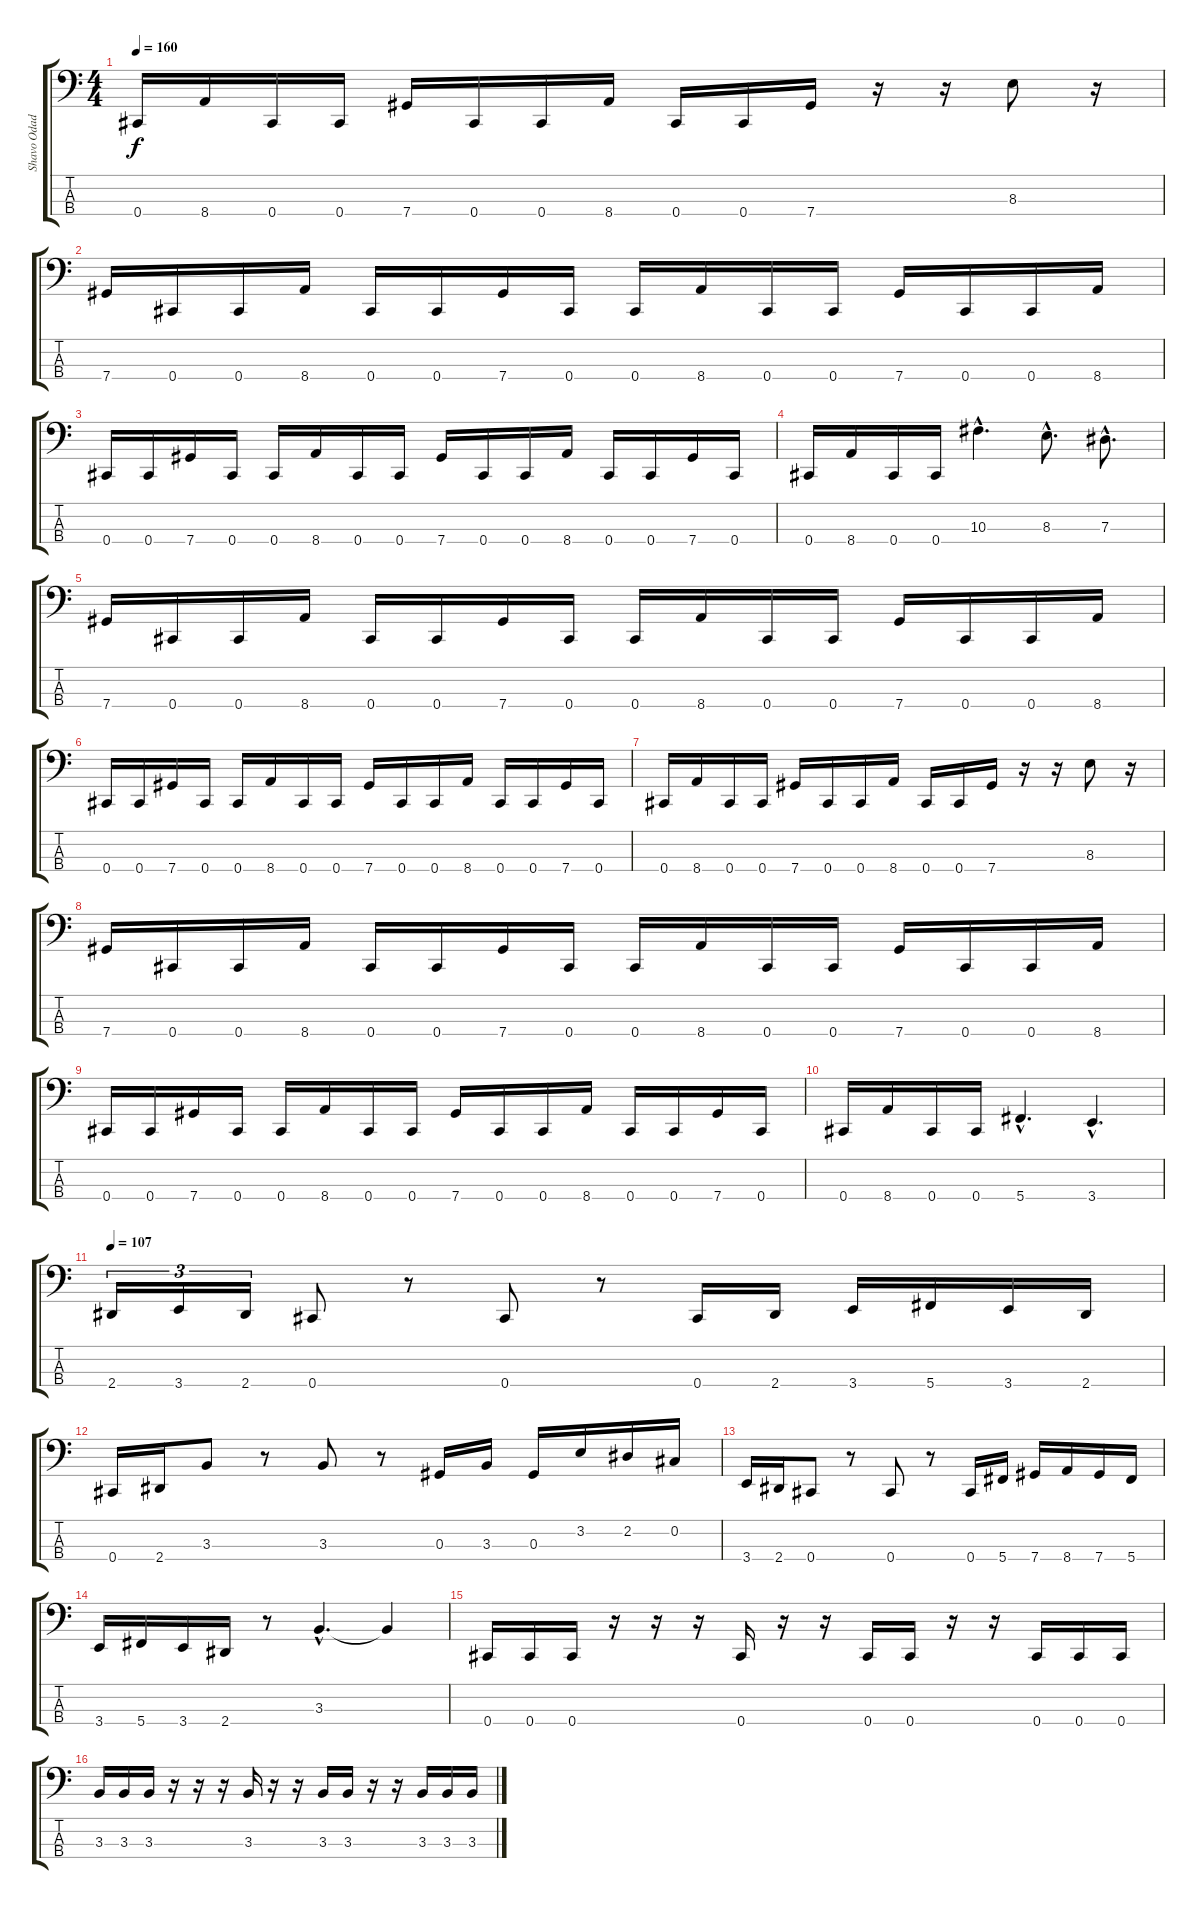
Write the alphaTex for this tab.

\track ("Shavo Odadjian(Bass)" "Shavo Odad") {instrument electricbassfinger}
\staff {score tabs}
\tuning (Gb2 Db2 Ab1 Db1) {hide}
\ts (4 4)
\tempo 160
\clef f4
\ks c
0.4.16{dy f} 8.4.16 0.4.16 0.4.16 7.4.16 0.4.16 0.4.16 8.4.16 0.4.16 0.4.16 7.4.16 r.16 r.16 8.3.8 r.16 |
7.4.16 0.4.16 0.4.16 8.4.16 0.4.16 0.4.16 7.4.16 0.4.16 0.4.16 8.4.16 0.4.16 0.4.16 7.4.16 0.4.16 0.4.16 8.4.16 |
0.4.16 0.4.16 7.4.16 0.4.16 0.4.16 8.4.16 0.4.16 0.4.16 7.4.16 0.4.16 0.4.16 8.4.16 0.4.16 0.4.16 7.4.16 0.4.16 |
0.4.16 8.4.16 0.4.16 0.4.16 10.3{hac}.4{d} 8.3{hac}.8{d} 7.3{hac}.8{d} |
7.4.16 0.4.16 0.4.16 8.4.16 0.4.16 0.4.16 7.4.16 0.4.16 0.4.16 8.4.16 0.4.16 0.4.16 7.4.16 0.4.16 0.4.16 8.4.16 |
0.4.16 0.4.16 7.4.16 0.4.16 0.4.16 8.4.16 0.4.16 0.4.16 7.4.16 0.4.16 0.4.16 8.4.16 0.4.16 0.4.16 7.4.16 0.4.16 |
0.4.16 8.4.16 0.4.16 0.4.16 7.4.16 0.4.16 0.4.16 8.4.16 0.4.16 0.4.16 7.4.16 r.16 r.16 8.3.8 r.16 |
7.4.16 0.4.16 0.4.16 8.4.16 0.4.16 0.4.16 7.4.16 0.4.16 0.4.16 8.4.16 0.4.16 0.4.16 7.4.16 0.4.16 0.4.16 8.4.16 |
0.4.16 0.4.16 7.4.16 0.4.16 0.4.16 8.4.16 0.4.16 0.4.16 7.4.16 0.4.16 0.4.16 8.4.16 0.4.16 0.4.16 7.4.16 0.4.16 |
0.4.16 8.4.16 0.4.16 0.4.16 5.4{hac}.4{d} 3.4{hac}.4{d} |
\tempo 107
2.4.16{tu (3 2)} 3.4.16{tu (3 2)} 2.4.16{tu (3 2)} 0.4.8 r.8 0.4.8 r.8 0.4.16 2.4.16 3.4.16 5.4.16 3.4.16 2.4.16 |
0.4.16 2.4.16 3.3.8 r.8 3.3.8 r.8 0.3.16 3.3.16 0.3.16 3.2.16 2.2.16 0.2.16 |
3.4.16 2.4.16 0.4.8 r.8 0.4.8 r.8 0.4.16 5.4.16 7.4.16 8.4.16 7.4.16 5.4.16 |
3.4.16 5.4.16 3.4.16 2.4.16 r.8 3.3{hac}.4{d} 3.3{t}.4 |
0.4.16 0.4.16 0.4.16 r.16 r.16 r.16 0.4.16 r.16 r.16 0.4.16 0.4.16 r.16 r.16 0.4.16 0.4.16 0.4.16 |
3.3.16 3.3.16 3.3.16 r.16 r.16 r.16 3.3.16 r.16 r.16 3.3.16 3.3.16 r.16 r.16 3.3.16 3.3.16 3.3.16
